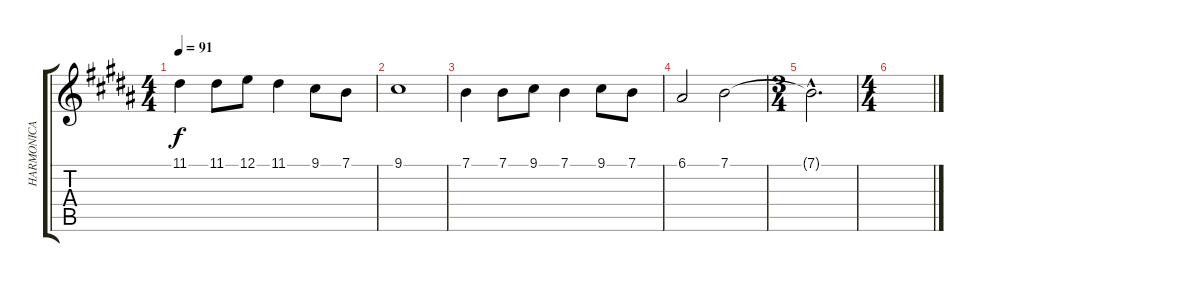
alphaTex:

\track ("HARMONICA" "HARMONICA") {instrument harmonica}
\staff {score tabs}
\tuning (E4 B3 G3 D3 A2 E2) {hide}
\ts (4 4)
\tempo 91
\clef g2
\ks b
11.1.4{dy f instrument harmonica} 11.1.8 12.1.8 11.1.4 9.1.8 7.1.8 |
9.1.1 |
7.1.4 7.1.8 9.1.8 7.1.4 9.1.8 7.1.8 |
6.1.2 7.1.2 |
\ts (3 4)
7.1{hac t}.2{d} |
\ts (4 4)
